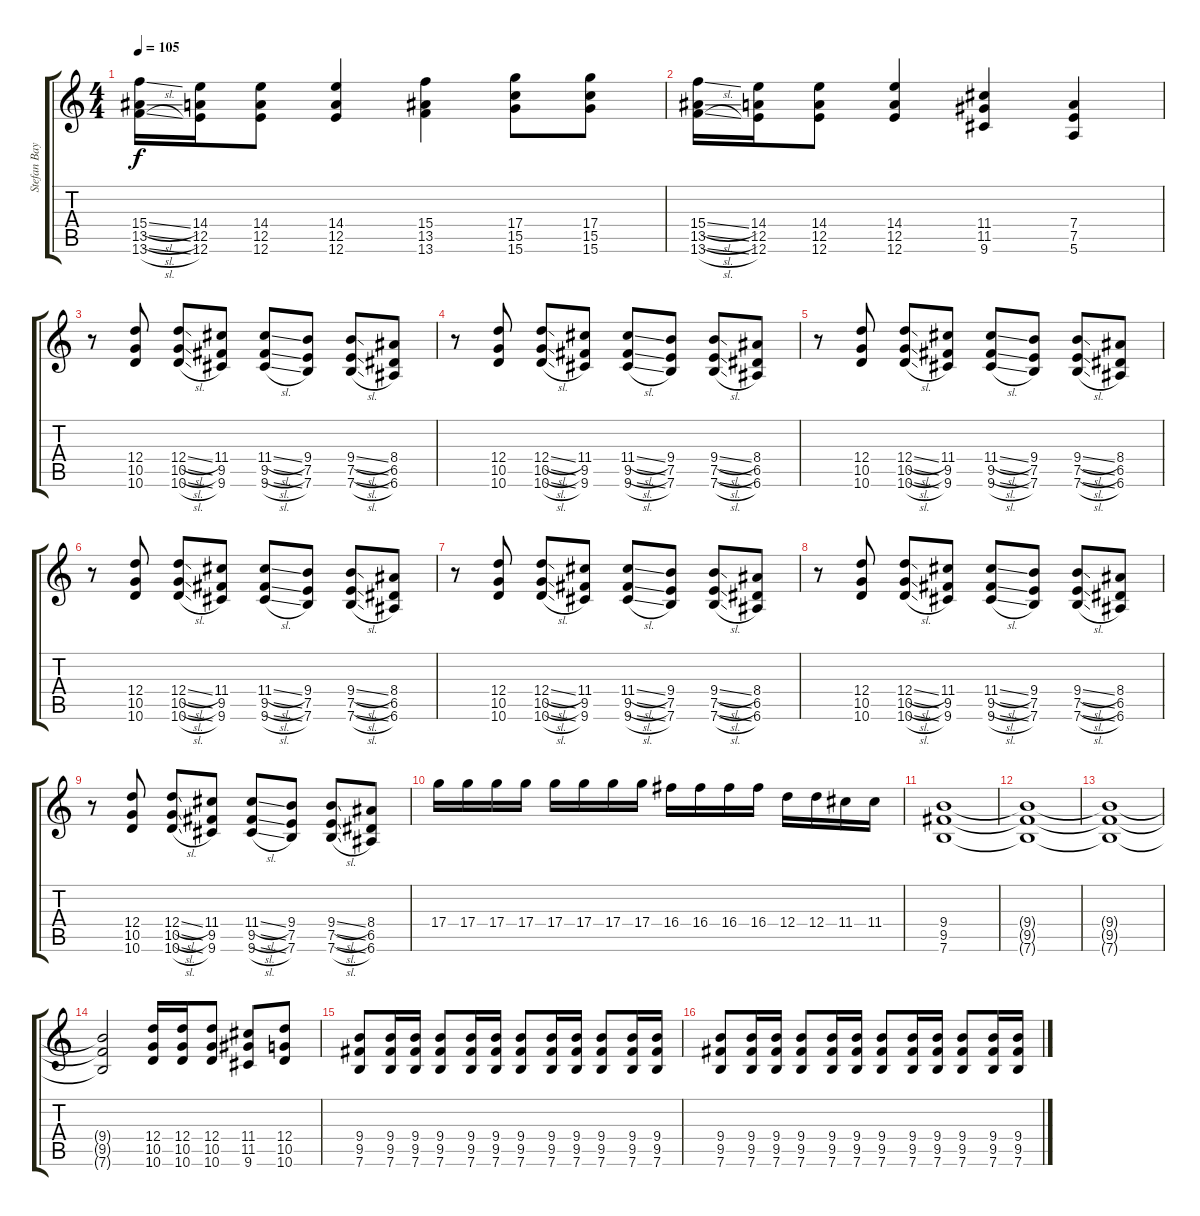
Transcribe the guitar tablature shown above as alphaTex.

\track ("Stefan Bayle" "Stefan Bay") {instrument overdrivenguitar}
\staff {score tabs}
\tuning (E4 B3 G3 D3 A2 E2) {hide}
\ts (4 4)
\tempo 105
\clef g2
\ks c
(15.4{sl} 13.5{sl} 13.6{sl}).16{dy f} (14.4 12.5 12.6).16 (14.4 12.5 12.6).8 (14.4 12.5 12.6).4 (15.4 13.5 13.6).4 (17.4 15.5 15.6).8 (17.4 15.5 15.6).8 |
(15.4{sl} 13.5{sl} 13.6{sl}).16 (14.4 12.5 12.6).16 (14.4 12.5 12.6).8 (14.4 12.5 12.6).4 (11.4 11.5 9.6).4 (7.4 7.5 5.6).4 |
r.8 (12.4 10.5 10.6).8 (12.4{sl} 10.5{sl} 10.6{sl}).8 (11.4 9.5 9.6).8 (11.4{sl} 9.5{sl} 9.6{sl}).8 (9.4 7.5 7.6).8 (9.4{sl} 7.5{sl} 7.6{sl}).8 (8.4 6.5 6.6).8 |
r.8 (12.4 10.5 10.6).8 (12.4{sl} 10.5{sl} 10.6{sl}).8 (11.4 9.5 9.6).8 (11.4{sl} 9.5{sl} 9.6{sl}).8 (9.4 7.5 7.6).8 (9.4{sl} 7.5{sl} 7.6{sl}).8 (8.4 6.5 6.6).8 |
r.8 (12.4 10.5 10.6).8 (12.4{sl} 10.5{sl} 10.6{sl}).8 (11.4 9.5 9.6).8 (11.4{sl} 9.5{sl} 9.6{sl}).8 (9.4 7.5 7.6).8 (9.4{sl} 7.5{sl} 7.6{sl}).8 (8.4 6.5 6.6).8 |
r.8 (12.4 10.5 10.6).8 (12.4{sl} 10.5{sl} 10.6{sl}).8 (11.4 9.5 9.6).8 (11.4{sl} 9.5{sl} 9.6{sl}).8 (9.4 7.5 7.6).8 (9.4{sl} 7.5{sl} 7.6{sl}).8 (8.4 6.5 6.6).8 |
r.8 (12.4 10.5 10.6).8 (12.4{sl} 10.5{sl} 10.6{sl}).8 (11.4 9.5 9.6).8 (11.4{sl} 9.5{sl} 9.6{sl}).8 (9.4 7.5 7.6).8 (9.4{sl} 7.5{sl} 7.6{sl}).8 (8.4 6.5 6.6).8 |
r.8 (12.4 10.5 10.6).8 (12.4{sl} 10.5{sl} 10.6{sl}).8 (11.4 9.5 9.6).8 (11.4{sl} 9.5{sl} 9.6{sl}).8 (9.4 7.5 7.6).8 (9.4{sl} 7.5{sl} 7.6{sl}).8 (8.4 6.5 6.6).8 |
r.8 (12.4 10.5 10.6).8 (12.4{sl} 10.5{sl} 10.6{sl}).8 (11.4 9.5 9.6).8 (11.4{sl} 9.5{sl} 9.6{sl}).8 (9.4 7.5 7.6).8 (9.4{sl} 7.5{sl} 7.6{sl}).8 (8.4 6.5 6.6).8 |
17.4.16 17.4.16 17.4.16 17.4.16 17.4.16 17.4.16 17.4.16 17.4.16 16.4.16 16.4.16 16.4.16 16.4.16 12.4.16 12.4.16 11.4.16 11.4.16 |
(9.4 9.5 7.6).1 |
(9.4{t} 9.5{t} 7.6{t}).1 |
(9.4{t} 9.5{t} 7.6{t}).1 |
(9.4{t} 9.5{t} 7.6{t}).2 (12.4 10.5 10.6).16 (12.4 10.5 10.6).16 (12.4 10.5 10.6).8 (11.4 11.5 9.6).8 (12.4 10.5 10.6).8 |
(9.4 9.5 7.6).8 (9.4 9.5 7.6).16 (9.4 9.5 7.6).16 (9.4 9.5 7.6).8 (9.4 9.5 7.6).16 (9.4 9.5 7.6).16 (9.4 9.5 7.6).8 (9.4 9.5 7.6).16 (9.4 9.5 7.6).16 (9.4 9.5 7.6).8 (9.4 9.5 7.6).16 (9.4 9.5 7.6).16 |
(9.4 9.5 7.6).8 (9.4 9.5 7.6).16 (9.4 9.5 7.6).16 (9.4 9.5 7.6).8 (9.4 9.5 7.6).16 (9.4 9.5 7.6).16 (9.4 9.5 7.6).8 (9.4 9.5 7.6).16 (9.4 9.5 7.6).16 (9.4 9.5 7.6).8 (9.4 9.5 7.6).16 (9.4{sl} 9.5{sl} 7.6{sl}).16
